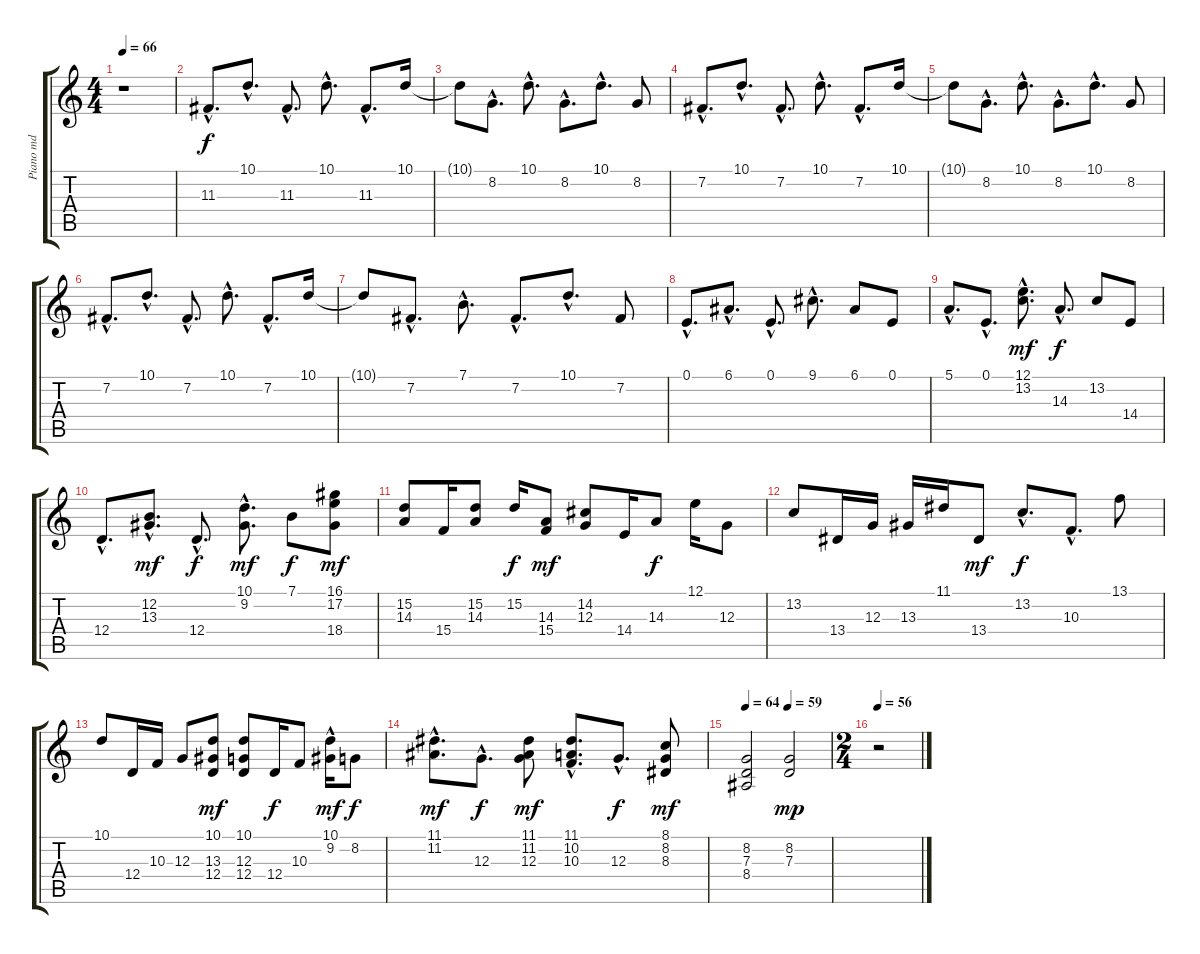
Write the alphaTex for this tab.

\track ("Piano md" "Piano md") {instrument acousticgrandpiano}
\staff {score tabs}
\tuning (E4 B3 G3 D3 A2 E2) {hide}
\ts (4 4)
\tempo 66
\clef g2
\ks c
r.1{dy f instrument acousticgrandpiano} |
11.3{hac}.8{d} 10.1{hac}.8{d} 11.3{hac}.8{d} 10.1{hac}.8{d} 11.3{hac}.8{d} 10.1.16 |
10.1{t}.8 8.2{hac}.8{d} 10.1{hac}.8{d} 8.2{hac}.8{d} 10.1{hac}.8{d} 8.2.8 |
7.2{hac}.8{d} 10.1{hac}.8{d} 7.2{hac}.8{d} 10.1{hac}.8{d} 7.2{hac}.8{d} 10.1.16 |
10.1{t}.8 8.2{hac}.8{d} 10.1{hac}.8{d} 8.2{hac}.8{d} 10.1{hac}.8{d} 8.2.8 |
7.2{hac}.8{d} 10.1{hac}.8{d} 7.2{hac}.8{d} 10.1{hac}.8{d} 7.2{hac}.8{d} 10.1.16 |
10.1{t}.8 7.2{hac}.8{d} 7.1{hac}.8{d} 7.2{hac}.8{d} 10.1{hac}.8{d} 7.2.8 |
0.1{hac}.8{d} 6.1{hac}.8{d} 0.1{hac}.8{d} 9.1{hac}.8{d} 6.1.8 0.1.8 |
5.1{hac}.8{d} 0.1{hac}.8{d} (12.1{hac} 13.2{hac}).8{d dy mf} 14.3{hac}.8{d dy f} 13.2.8 14.4.8 |
12.4{hac}.8{d} (12.2{hac} 13.3{hac}).8{d dy mf} 12.4{hac}.8{d dy f} (10.1{hac} 9.2{hac}).8{d dy mf} 7.1.8{dy f} (16.1 17.2 18.4).8{dy mf} |
(15.2 14.3).8 15.4.16 (15.2 14.3).8 15.2.16{dy f} (14.3 15.4).8{dy mf} (14.2 12.3).8 14.4.16 14.3.8{dy f} 12.1.16 12.3.8 |
13.2.8 13.4.16 12.3.16 13.3.16 11.1.16 13.4.8{dy mf} 13.2{hac}.8{d dy f} 10.3{hac}.8{d} 13.1.8 |
10.1.8 12.4.16 10.3.16 12.3.8 (10.1 13.3 12.4).8{dy mf} (10.1 12.3 12.4).8 12.4.16{dy f} 10.3.8 (10.1{hac} 9.2).16{dy mf} 8.2.8{dy f} |
(11.1{hac} 11.2{hac}).8{d dy mf} 12.3{hac}.8{d dy f} (11.1 11.2 12.3).8{dy mf} (11.1{hac} 10.2{hac} 10.3{hac}).8{d} 12.3{hac}.8{d dy f} (8.1 8.2 8.3).8{dy mf} |
\tempo 64
\tempo (59 0.5)
(8.2 7.3 8.4).2 (8.2 7.3).2{dy mp} |
\ts (2 4)
\tempo 56
r.2
